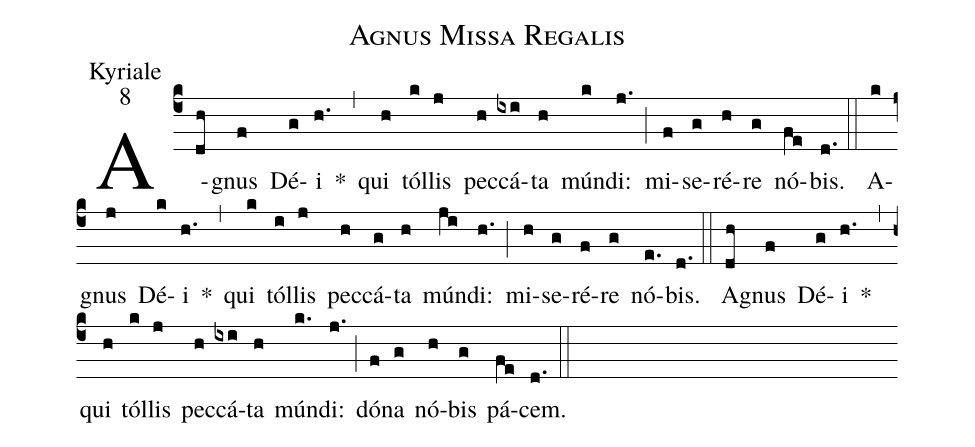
name:Agnus Missa Regalis;
office-part:Kyriale;
mode:8;
%%
(c4)A(dh)gnus(f) Dé(g)i(h.) *(,) qui(h) tól(k)lis(j) pec(h)cá(ixi)ta(h) mún(k)di:(j.) (;) mi(f)se(g)ré(h)re(g) nó(fe)bis.(d.) (::)

A(k)gnus(j) Dé(k)i(h.) *(,) qui(k) tól(i)lis(j) pec(h)cá(g)ta(h) mún(ji)di:(h.) (;) mi(h)se(g)ré(f)re(g) nó(e.)bis.(d.) (::)

A(dh)gnus(f) Dé(g)i(h.) *(,) qui(h) tól(k)lis(j) pec(h)cá(ixi)ta(h) mún(k.)di:(j.) (;) dó(f)na(g) nó(h)bis(g) pá(fe)cem.(d.) (::)
